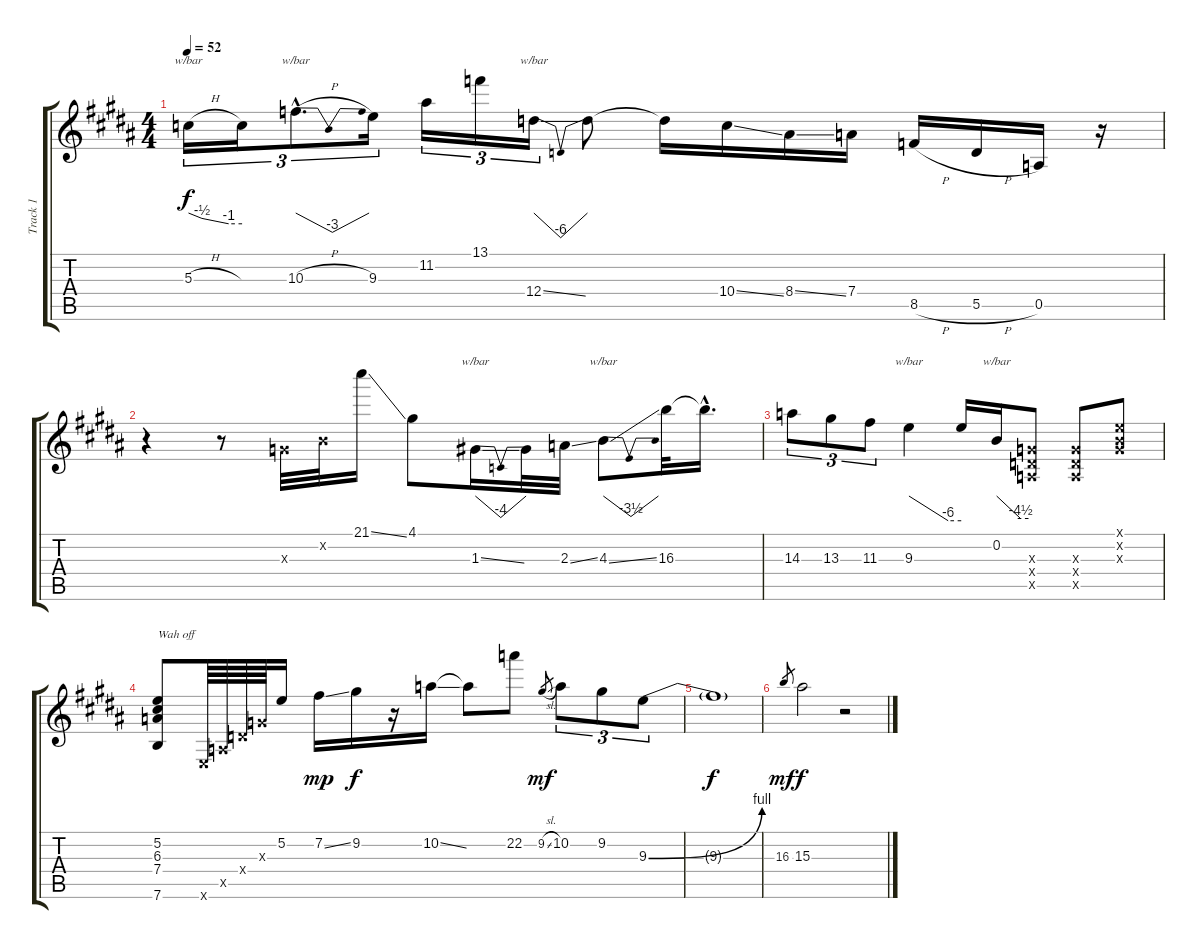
\track ("Track 1" "Track 1") {instrument overdrivenguitar}
\staff {score tabs}
\tuning (E4 B3 G3 D3 A2 E2) {hide}
\ts (4 4)
\tempo 52
\clef g2
\ks b
5.3{h}.16{tu (3 2) tbe (custom default 0 0 15 -2 45 -4 60 -4) dy f} 5.3{t}.16{tu (3 2)} 10.3{h hac}.8{d tu (3 2) tbe (dip default 0 0 30 -12 60 0)} 9.3.16{tu (3 2)} 11.2.16{tu (3 2)} 13.1.16{tu (3 2)} 12.4{ss}.16{tu (3 2) tbe (dip default 0 0 30 -24 60 0)} 12.4{t}.8 12.4{t}.16 10.4{ss}.16 8.4{ss}.16 7.4.16 8.5{h}.16 5.5{h}.16 0.5.16 r.16 |
r.4 r.8 0.3{x}.32 0.2{x}.32 21.1{ss}.16 4.1.8 1.3{ss}.16{tbe (dip default 0 0 30 -16 60 0)} 1.3{t}.32 2.3{ss}.32 4.3{ss}.8{tbe (dip default 0 0 30 -14 60 0)} 16.3.32 16.3{hac t}.16{d} |
14.3.8{tu (3 2)} 13.3.8{tu (3 2)} 11.3.8{tu (3 2)} 9.3.4{tbe (custom default 0 0 45 -24 60 -24)} 9.3{t}.16 0.2.16{tbe (custom default 0 0 45 -18 60 -18)} (0.3{x} 0.4{x} 0.5{x}).8 (0.3{x} 0.4{x} 0.5{x}).8 (0.1{x} 0.2{x} 0.3{x}).8 |
(5.2 6.3 7.4 7.6).8{txt "Wah off"} 0.6{x}.64 0.5{x}.64 0.4{x}.64 0.3{x}.64 5.2.16 7.2{ss}.16{dy mp} 9.2.16{dy f} r.16 10.2{ss}.16 10.2{t}.8 22.2.8 9.2{sl}.8{gr dy mf} 10.2.8{tu (3 2)} 9.2.8{tu (3 2)} 9.3{be (bend 0 0 60 4)}.8{tu (3 2)} |
9.3{t}.1{dy f} |
16.3.8{gr dy mf} 15.3.2{dy f} r.2
